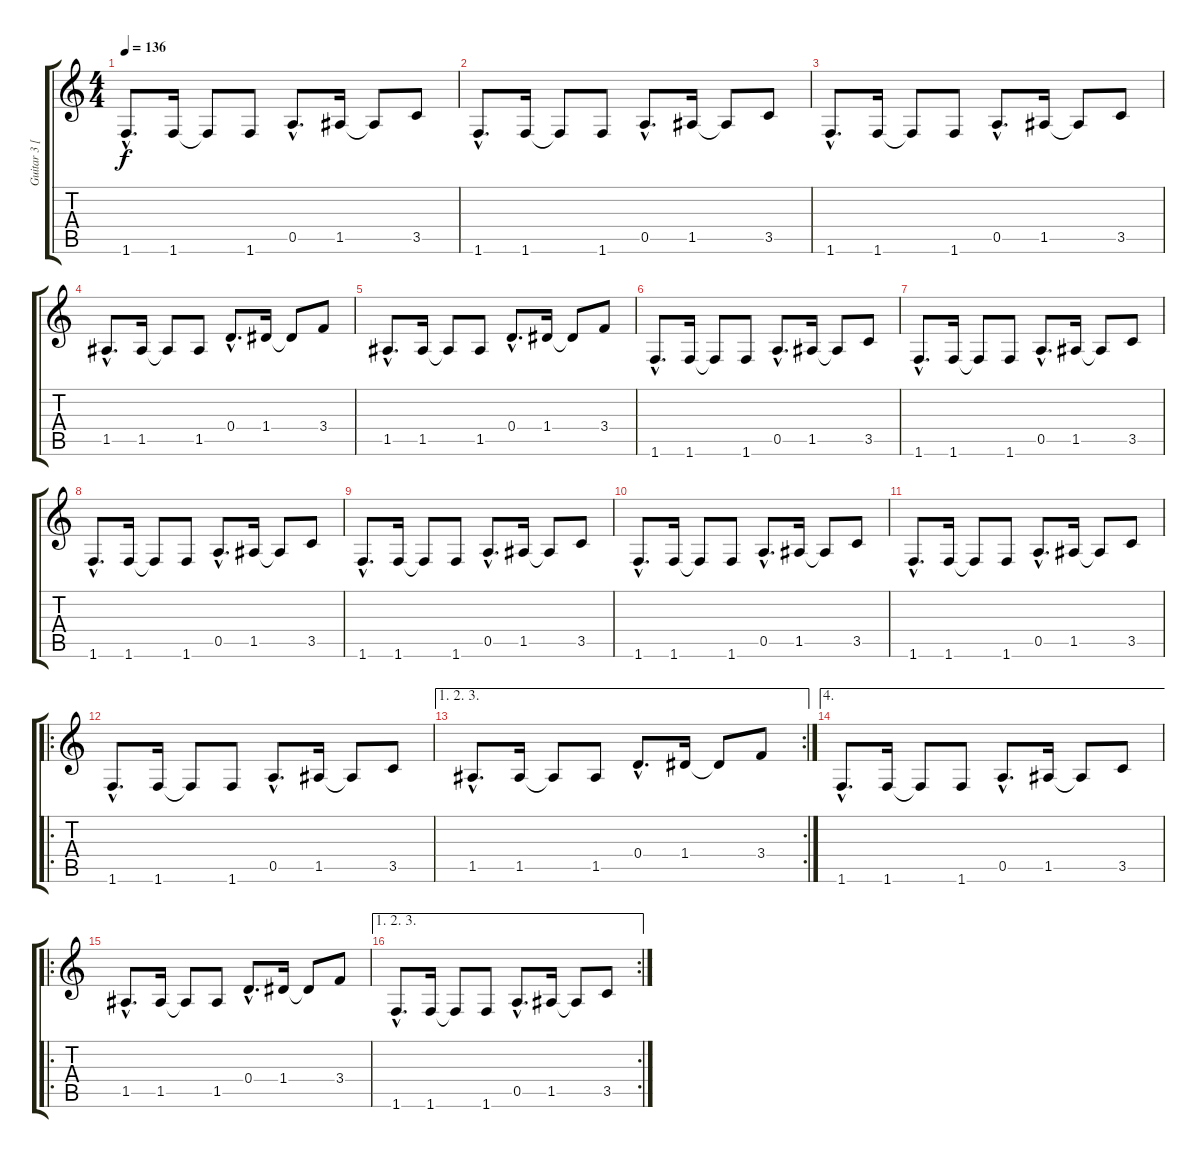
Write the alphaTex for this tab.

\track ("Guitar 3 [Bass arrg. for Guitar]" "Guitar 3 [") {instrument electricguitarclean}
\staff {score tabs}
\tuning (E4 B3 G3 D3 A2 E2) {hide}
\ts (4 4)
\tempo 136
\clef g2
\ks c
1.6{hac}.8{d dy f} 1.6.16 1.6{t}.8 1.6.8 0.5{hac}.8{d} 1.5.16 1.5{t}.8 3.5.8 |
1.6{hac}.8{d} 1.6.16 1.6{t}.8 1.6.8 0.5{hac}.8{d} 1.5.16 1.5{t}.8 3.5.8 |
1.6{hac}.8{d} 1.6.16 1.6{t}.8 1.6.8 0.5{hac}.8{d} 1.5.16 1.5{t}.8 3.5.8 |
1.5{hac}.8{d} 1.5.16 1.5{t}.8 1.5.8 0.4{hac}.8{d} 1.4.16 1.4{t}.8 3.4.8 |
1.5{hac}.8{d} 1.5.16 1.5{t}.8 1.5.8 0.4{hac}.8{d} 1.4.16 1.4{t}.8 3.4.8 |
1.6{hac}.8{d} 1.6.16 1.6{t}.8 1.6.8 0.5{hac}.8{d} 1.5.16 1.5{t}.8 3.5.8 |
1.6{hac}.8{d} 1.6.16 1.6{t}.8 1.6.8 0.5{hac}.8{d} 1.5.16 1.5{t}.8 3.5.8 |
1.6{hac}.8{d} 1.6.16 1.6{t}.8 1.6.8 0.5{hac}.8{d} 1.5.16 1.5{t}.8 3.5.8 |
1.6{hac}.8{d} 1.6.16 1.6{t}.8 1.6.8 0.5{hac}.8{d} 1.5.16 1.5{t}.8 3.5.8 |
1.6{hac}.8{d} 1.6.16 1.6{t}.8 1.6.8 0.5{hac}.8{d} 1.5.16 1.5{t}.8 3.5.8 |
1.6{hac}.8{d} 1.6.16 1.6{t}.8 1.6.8 0.5{hac}.8{d} 1.5.16 1.5{t}.8 3.5.8 |
\ro
1.6{hac}.8{d} 1.6.16 1.6{t}.8 1.6.8 0.5{hac}.8{d} 1.5.16 1.5{t}.8 3.5.8 |
\ae (1 2 3)
\rc 2
1.5{hac}.8{d} 1.5.16 1.5{t}.8 1.5.8 0.4{hac}.8{d} 1.4.16 1.4{t}.8 3.4.8 |
\ae 4
1.6{hac}.8{d} 1.6.16 1.6{t}.8 1.6.8 0.5{hac}.8{d} 1.5.16 1.5{t}.8 3.5.8 |
\ro
1.5{hac}.8{d} 1.5.16 1.5{t}.8 1.5.8 0.4{hac}.8{d} 1.4.16 1.4{t}.8 3.4.8 |
\ae (1 2 3)
\rc 2
1.6{hac}.8{d} 1.6.16 1.6{t}.8 1.6.8 0.5{hac}.8{d} 1.5.16 1.5{t}.8 3.5.8
